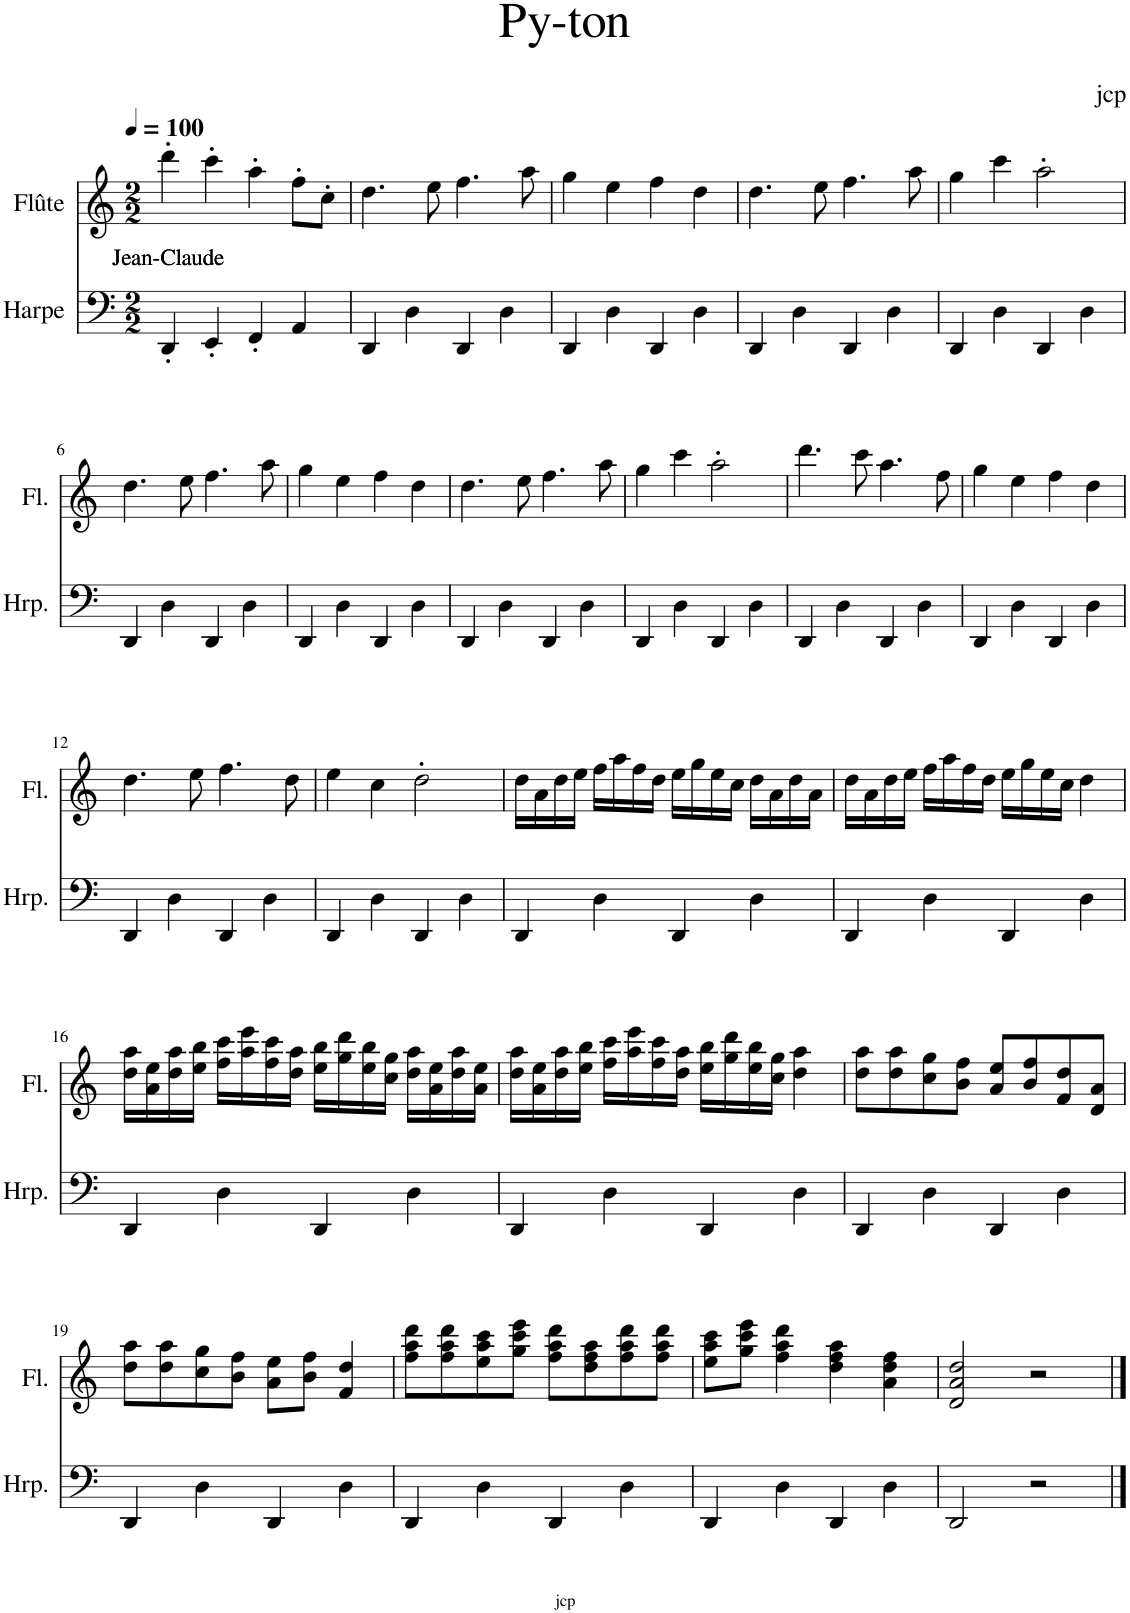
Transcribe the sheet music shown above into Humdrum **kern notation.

**kern	**kern	**text
*part2	*part1	*part1
*staff2	*staff1	*staff1
*I"Harpe	*I"Flûte	*
*I'Hrp.	*I'Fl.	*
*clefF4	*clefG2	*
*k[]	*k[]	*
*M2/2	*M2/2	*
*MM100	*MM100	*
=1	=1	=1
!	!	!LO:LY:b
4DD'/	4ddd'\	Jean-Claude
4EE'/	4ccc'\	.
4FF'/	4aa'\	.
4AA/	8ff'\L	.
.	8cc'\J	.
=2	=2	=2
4DD/	4.dd\	.
4D\	.	.
.	8ee\	.
4DD/	4.ff\	.
4D\	.	.
.	8aa\	.
=3	=3	=3
4DD/	4gg\	.
4D\	4ee\	.
4DD/	4ff\	.
4D\	4dd\	.
=4	=4	=4
4DD/	4.dd\	.
4D\	.	.
.	8ee\	.
4DD/	4.ff\	.
4D\	.	.
.	8aa\	.
=5	=5	=5
4DD/	4gg\	.
4D\	4ccc\	.
4DD/	2aa'\	.
4D\	.	.
!!LO:LB:g=z
=6	=6	=6
4DD/	4.dd\	.
4D\	.	.
.	8ee\	.
4DD/	4.ff\	.
4D\	.	.
.	8aa\	.
=7	=7	=7
4DD/	4gg\	.
4D\	4ee\	.
4DD/	4ff\	.
4D\	4dd\	.
=8	=8	=8
4DD/	4.dd\	.
4D\	.	.
.	8ee\	.
4DD/	4.ff\	.
4D\	.	.
.	8aa\	.
=9	=9	=9
4DD/	4gg\	.
4D\	4ccc\	.
4DD/	2aa'\	.
4D\	.	.
=10	=10	=10
4DD/	4.ddd\	.
4D\	.	.
.	8ccc\	.
4DD/	4.aa\	.
4D\	.	.
.	8ff\	.
=11	=11	=11
4DD/	4gg\	.
4D\	4ee\	.
4DD/	4ff\	.
4D\	4dd\	.
!!LO:LB:g=z
=12	=12	=12
4DD/	4.dd\	.
4D\	.	.
.	8ee\	.
4DD/	4.ff\	.
4D\	.	.
.	8dd\	.
=13	=13	=13
4DD/	4ee\	.
4D\	4cc\	.
4DD/	2dd'\	.
4D\	.	.
=14	=14	=14
4DD/	16dd\LL	.
.	16a\	.
.	16dd\	.
.	16ee\JJ	.
4D\	16ff\LL	.
.	16aa\	.
.	16ff\	.
.	16dd\JJ	.
4DD/	16ee\LL	.
.	16gg\	.
.	16ee\	.
.	16cc\JJ	.
4D\	16dd\LL	.
.	16a\	.
.	16dd\	.
.	16a\JJ	.
=15	=15	=15
4DD/	16dd\LL	.
.	16a\	.
.	16dd\	.
.	16ee\JJ	.
4D\	16ff\LL	.
.	16aa\	.
.	16ff\	.
.	16dd\JJ	.
4DD/	16ee\LL	.
.	16gg\	.
.	16ee\	.
.	16cc\JJ	.
4D\	4dd\	.
!!LO:LB:g=z
=16	=16	=16
4DD/	16dd\ 16aa\LL	.
.	16a\ 16ee\	.
.	16dd\ 16aa\	.
.	16ee\ 16bb\JJ	.
4D\	16ff\ 16ccc\LL	.
.	16aa\ 16eee\	.
.	16ff\ 16ccc\	.
.	16dd\ 16aa\JJ	.
4DD/	16ee\ 16bb\LL	.
.	16gg\ 16ddd\	.
.	16ee\ 16bb\	.
.	16cc\ 16gg\JJ	.
4D\	16dd\ 16aa\LL	.
.	16a\ 16ee\	.
.	16dd\ 16aa\	.
.	16a\ 16ee\JJ	.
=17	=17	=17
4DD/	16dd\ 16aa\LL	.
.	16a\ 16ee\	.
.	16dd\ 16aa\	.
.	16ee\ 16bb\JJ	.
4D\	16ff\ 16ccc\LL	.
.	16aa\ 16eee\	.
.	16ff\ 16ccc\	.
.	16dd\ 16aa\JJ	.
4DD/	16ee\ 16bb\LL	.
.	16gg\ 16ddd\	.
.	16ee\ 16bb\	.
.	16cc\ 16gg\JJ	.
4D\	4dd\ 4aa\	.
=18	=18	=18
4DD/	8dd\ 8aa\L	.
.	8dd\ 8aa\	.
4D\	8cc\ 8gg\	.
.	8b\ 8ff\J	.
4DD/	8a/ 8ee/L	.
.	8b/ 8ff/	.
4D\	8f/ 8dd/	.
.	8d/ 8a/J	.
!!LO:LB:g=z
=19	=19	=19
4DD/	8dd\ 8aa\L	.
.	8dd\ 8aa\	.
4D\	8cc\ 8gg\	.
.	8b\ 8ff\J	.
4DD/	8a\ 8ee\L	.
.	8b\ 8ff\J	.
4D\	4f/ 4dd/	.
=20	=20	=20
4DD/	8ff\ 8aa\ 8ddd\L	.
.	8ff\ 8aa\ 8ddd\	.
4D\	8ee\ 8aa\ 8ccc\	.
.	8gg\ 8ccc\ 8eee\J	.
4DD/	8ff\ 8aa\ 8ddd\L	.
.	8dd\ 8ff\ 8aa\	.
4D\	8ff\ 8aa\ 8ddd\	.
.	8ff\ 8aa\ 8ddd\J	.
=21	=21	=21
4DD/	8ee\ 8aa\ 8ccc\L	.
.	8gg\ 8ccc\ 8eee\J	.
4D\	4ff\ 4aa\ 4ddd\	.
4DD/	4dd\ 4ff\ 4aa\	.
4D\	4a\ 4dd\ 4ff\	.
=22	=22	=22
2DD/	2d/ 2a/ 2dd/	.
2r	2r	.
==	==	==
*-	*-	*-
